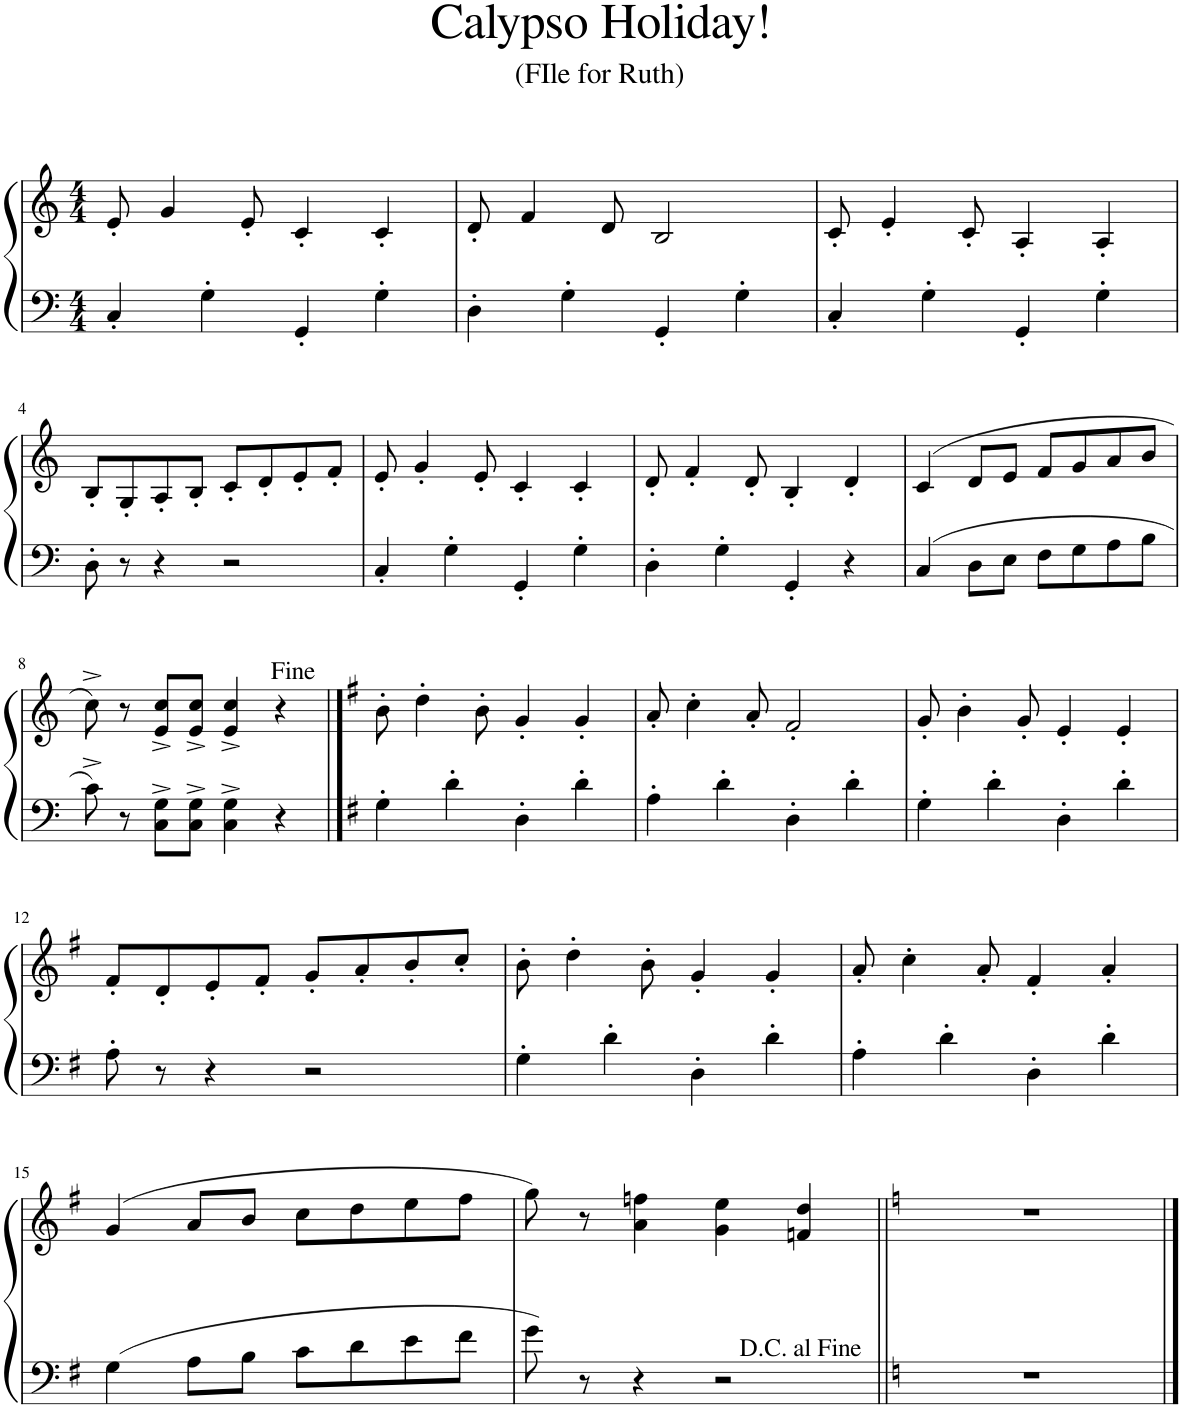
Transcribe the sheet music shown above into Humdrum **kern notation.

**kern	**kern
*part1	*part1
*staff2	*staff1
*I"Piano	*
*I'Pno.	*
*clefF4	*clefG2
*k[]	*k[]
*M4/4	*M4/4
=1	=1
4C'/	8e'/
.	4g/
4G'\	.
.	8e'/
4GG'/	4c'/
4G'\	4c'/
=2	=2
4D'\	8d'/
.	4f/
4G'\	.
.	8d/
4GG'/	2B/
4G'\	.
=3	=3
4C'/	8c'/
.	4e'/
4G'\	.
.	8c'/
4GG'/	4A'/
4G'\	4A'/
!!LO:LB:g=z
=4	=4
8D'\	8B'/L
8r	8G'/
4r	8A'/
.	8B'/J
2r	8c'/L
.	8d'/
.	8e'/
.	8f'/J
=5	=5
4C'/	8e'/
.	4g'/
4G'\	.
.	8e'/
4GG'/	4c'/
4G'\	4c'/
=6	=6
4D'\	8d'/
.	4f'/
4G'\	.
.	8d'/
4GG'/	4B'/
4r	4d'/
=7	=7
4C/	(4c/
8D\L	8d/L
8E\J	8e/J
8F\L	8f/L
8G\	8g/
8A\	8a/
8B\J	8b/J
!!LO:LB:g=z
=8	=8
8c^\	8cc^\)
8r	8r
8C\^ 8G\^L	8e/^ 8cc/^L
8C\^ 8G\^J	8e/^ 8cc/^J
4C\^ 4G\^	4e/^ 4cc/^
4r	4r
==9	==9
*k[f#]	*k[f#]
4G'\	8b'\
.	4dd'\
4d'\	.
.	8b'\
4D'\	4g'/
4d'\	4g'/
=10	=10
4A'\	8a'/
.	4cc'\
4d'\	.
.	8a'/
4D'\	2f#'/
4d'\	.
=11	=11
4G'\	8g'/
.	4b'\
4d'\	.
.	8g'/
4D'\	4e'/
4d'\	4e'/
!!LO:LB:g=z
=12	=12
8A'\	8f#'/L
8r	8d'/
4r	8e'/
.	8f#'/J
2r	8g'/L
.	8a'/
.	8b'/
.	8cc'/J
=13	=13
4G'\	8b'\
.	4dd'\
4d'\	.
.	8b'\
4D'\	4g'/
4d'\	4g'/
=14	=14
4A'\	8a'/
.	4cc'\
4d'\	.
.	8a'/
4D'\	4f#'/
4d'\	4a'/
!!LO:LB:g=z
=15	=15
4G\	(4g/
8A\L	8a/L
8B\J	8b/J
8c\L	8cc\L
8d\	8dd\
8e\	8ee\
8f#\J	8ff#\J
=16	=16
8g\	8gg\)
8r	8r
4r	4a\ 4ffn\
2r	4g\ 4ee\
.	4fn/ 4dd/
=17||	=17||
*k[]	*k[]
1r	1r
==	==
*-	*-
